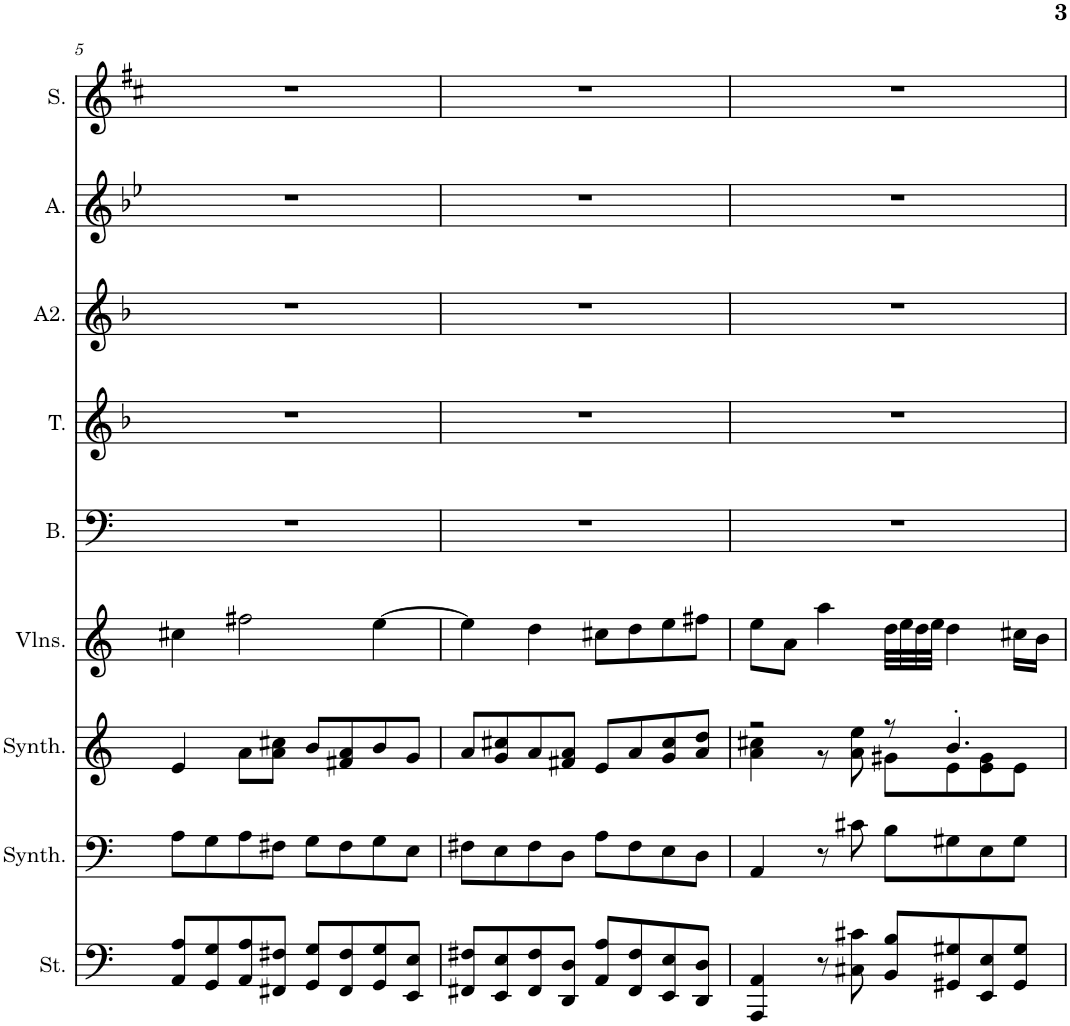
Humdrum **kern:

**kern	**kern	**kern	**kern	**kern	**kern	**kern	**kern	**kern
*part9	*part8	*part7	*part6	*part5	*part4	*part3	*part2	*part1
*staff9	*staff8	*staff7	*staff6	*staff5	*staff4	*staff3	*staff2	*staff1
*I"Cordes, D'Bass/Strings, etc	*I"Synthétiseur d'instruments à cordes, Synth strings, etc	*I"Synthétiseur d'instruments à cordes, Synth strings 2	*I"Violons, 1st violins	*I"Basse	*I"Tenor	*I"Alto 2	*I"Alto	*I"Soprano
*I'St.	*I'Synth.	*I'Synth.	*I'Vlns.	*I'B.	*I'T.	*I'A2.	*I'A.	*I'S.
!!LO:PB:g=z
*clefF4	*clefF4	*clefG2	*clefG2	*clefF4	*clefG2	*clefG2	*clefG2	*clefG2
*k[]	*k[]	*k[]	*k[]	*k[]	*k[b-]	*k[b-]	*k[b-e-]	*k[f#c#]
*M4/4	*M4/4	*M4/4	*M4/4	*M4/4	*M4/4	*M4/4	*M4/4	*M4/4
=5	=5	=5	=5	=5	=5	=5	=5	=5
8AA/ 8A/L	8A\L	4e/	4cc#X\	1r	1r	1r	1r	1r
8GG/ 8G/	8G\	.	.	.	.	.	.	.
8AA/ 8A/	8A\	8a\L	2ff#X\	.	.	.	.	.
8FF#X/ 8F#X/J	8F#X\J	8a\ 8cc#X\J	.	.	.	.	.	.
8GG/ 8G/L	8G\L	8b/L	.	.	.	.	.	.
8FF#/ 8F#/	8F#\	8f#X/ 8a/	.	.	.	.	.	.
8GG/ 8G/	8G\	8b/	[4ee\	.	.	.	.	.
8EE/ 8E/J	8E\J	8g/J	.	.	.	.	.	.
=6	=6	=6	=6	=6	=6	=6	=6	=6
8FF#X/ 8F#X/L	8F#X\L	8a/L	4ee\]	1r	1r	1r	1r	1r
8EE/ 8E/	8E\	8g/ 8cc#X/	.	.	.	.	.	.
8FF#/ 8F#/	8F#\	8a/	4dd\	.	.	.	.	.
8DD/ 8D/J	8D\J	8f#X/ 8a/J	.	.	.	.	.	.
8AA/ 8A/L	8A\L	8e/L	8cc#X\L	.	.	.	.	.
8FF#/ 8F#/	8F#\	8a/	8dd\	.	.	.	.	.
8EE/ 8E/	8E\	8g/ 8cc#/	8ee\	.	.	.	.	.
8DD/ 8D/J	8D\J	8a/ 8dd/J	8ff#X\J	.	.	.	.	.
=7	=7	=7	=7	=7	=7	=7	=7	=7
*	*	*^	*	*	*	*	*	*
4AAA/ 4AA/	4AA/	2r	4a\ 4cc#X\	8ee\L	1r	1r	1r	1r	1r
.	.	.	.	8a\J	.	.	.	.	.
8r	8r	.	8r	4aa\	.	.	.	.	.
8C#X\ 8c#X\	8c#X\	.	8a\ 8ee\	.	.	.	.	.	.
8BB/ 8B/L	8B\L	8r	8g#X\L	32dd\LLL	.	.	.	.	.
.	.	.	.	32ee\	.	.	.	.	.
.	.	.	.	32dd\	.	.	.	.	.
.	.	.	.	32ee\JJJ	.	.	.	.	.
8GG#X/ 8G#X/	8G#X\	4.b'/	8e\	4dd\	.	.	.	.	.
8EE/ 8E/	8E\	.	8e\ 8g#\	.	.	.	.	.	.
8GG#/ 8G#/J	8G#\J	.	8e\J	16cc#X\LL	.	.	.	.	.
.	.	.	.	16b\JJ	.	.	.	.	.
*	*	*v	*v	*	*	*	*	*	*
=	=	=	=	=	=	=	=	=
*-	*-	*-	*-	*-	*-	*-	*-	*-
